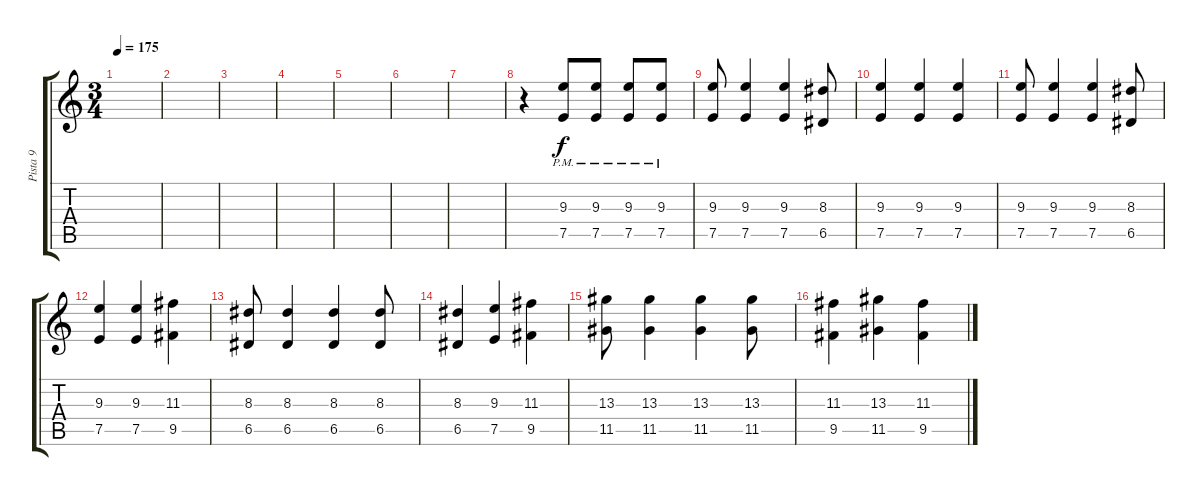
\track ("Pista 9" "Pista 9") {instrument distortionguitar}
\staff {score tabs}
\tuning (E4 B3 G3 D3 A2 E2) {hide}
\ts (3 4)
\tempo 175
\clef g2
\ks c
|
|
|
|
|
|
|
r.4 (9.3{pm} 7.5{pm}).8 (9.3{pm} 7.5{pm}).8 (9.3{pm} 7.5{pm}).8 (9.3{pm} 7.5{pm}).8 |
(9.3 7.5).8 (9.3 7.5).4 (9.3 7.5).4 (8.3 6.5).8 |
(9.3 7.5).4 (9.3 7.5).4 (9.3 7.5).4 |
(9.3 7.5).8 (9.3 7.5).4 (9.3 7.5).4 (8.3 6.5).8 |
(9.3 7.5).4 (9.3 7.5).4 (11.3 9.5).4 |
(8.3 6.5).8 (8.3 6.5).4 (8.3 6.5).4 (8.3 6.5).8 |
(8.3 6.5).4 (9.3 7.5).4 (11.3 9.5).4 |
(13.3 11.5).8 (13.3 11.5).4 (13.3 11.5).4 (13.3 11.5).8 |
(11.3 9.5).4 (13.3 11.5).4 (11.3 9.5).4
